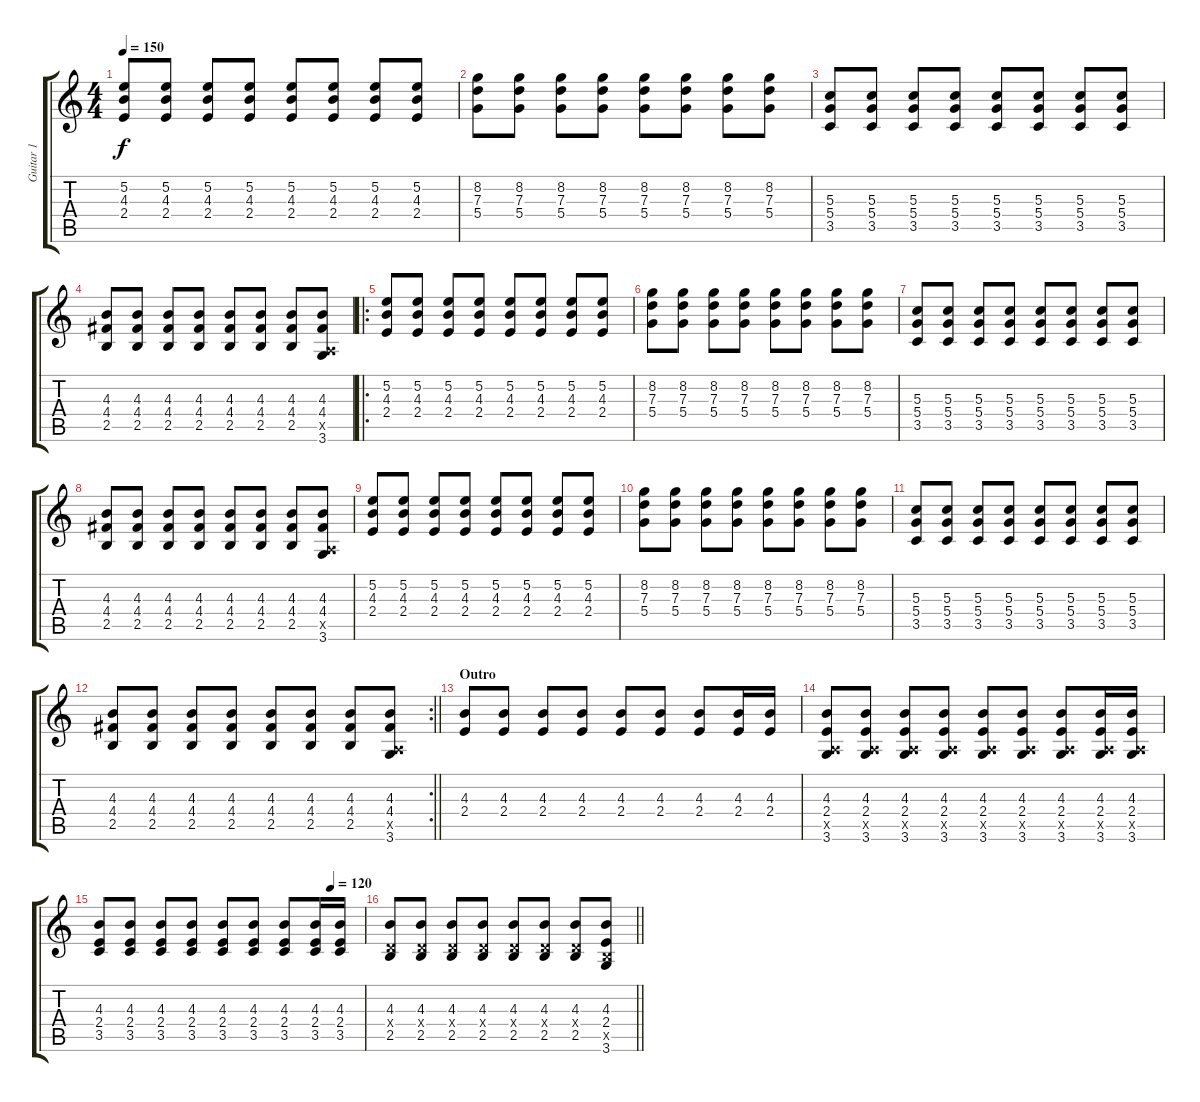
\track ("Guitar 1" "Guitar 1") {instrument acousticguitarsteel}
\staff {score tabs}
\tuning (E4 B3 G3 D3 A2 E2) {hide}
\ts (4 4)
\tempo 150
\clef g2
\ks c
(5.2 4.3 2.4).8{dy f} (5.2 4.3 2.4).8 (5.2 4.3 2.4).8 (5.2 4.3 2.4).8 (5.2 4.3 2.4).8 (5.2 4.3 2.4).8 (5.2 4.3 2.4).8 (5.2 4.3 2.4).8 |
(8.2 7.3 5.4).8 (8.2 7.3 5.4).8 (8.2 7.3 5.4).8 (8.2 7.3 5.4).8 (8.2 7.3 5.4).8 (8.2 7.3 5.4).8 (8.2 7.3 5.4).8 (8.2 7.3 5.4).8 |
(5.3 5.4 3.5).8 (5.3 5.4 3.5).8 (5.3 5.4 3.5).8 (5.3 5.4 3.5).8 (5.3 5.4 3.5).8 (5.3 5.4 3.5).8 (5.3 5.4 3.5).8 (5.3 5.4 3.5).8 |
(4.3 4.4 2.5).8 (4.3 4.4 2.5).8 (4.3 4.4 2.5).8 (4.3 4.4 2.5).8 (4.3 4.4 2.5).8 (4.3 4.4 2.5).8 (4.3 4.4 2.5).8 (4.3 4.4 0.5{x} 3.6).8 |
\ro
(5.2 4.3 2.4).8 (5.2 4.3 2.4).8 (5.2 4.3 2.4).8 (5.2 4.3 2.4).8 (5.2 4.3 2.4).8 (5.2 4.3 2.4).8 (5.2 4.3 2.4).8 (5.2 4.3 2.4).8 |
(8.2 7.3 5.4).8 (8.2 7.3 5.4).8 (8.2 7.3 5.4).8 (8.2 7.3 5.4).8 (8.2 7.3 5.4).8 (8.2 7.3 5.4).8 (8.2 7.3 5.4).8 (8.2 7.3 5.4).8 |
(5.3 5.4 3.5).8 (5.3 5.4 3.5).8 (5.3 5.4 3.5).8 (5.3 5.4 3.5).8 (5.3 5.4 3.5).8 (5.3 5.4 3.5).8 (5.3 5.4 3.5).8 (5.3 5.4 3.5).8 |
(4.3 4.4 2.5).8 (4.3 4.4 2.5).8 (4.3 4.4 2.5).8 (4.3 4.4 2.5).8 (4.3 4.4 2.5).8 (4.3 4.4 2.5).8 (4.3 4.4 2.5).8 (4.3 4.4 0.5{x} 3.6).8 |
(5.2 4.3 2.4).8 (5.2 4.3 2.4).8 (5.2 4.3 2.4).8 (5.2 4.3 2.4).8 (5.2 4.3 2.4).8 (5.2 4.3 2.4).8 (5.2 4.3 2.4).8 (5.2 4.3 2.4).8 |
(8.2 7.3 5.4).8 (8.2 7.3 5.4).8 (8.2 7.3 5.4).8 (8.2 7.3 5.4).8 (8.2 7.3 5.4).8 (8.2 7.3 5.4).8 (8.2 7.3 5.4).8 (8.2 7.3 5.4).8 |
(5.3 5.4 3.5).8 (5.3 5.4 3.5).8 (5.3 5.4 3.5).8 (5.3 5.4 3.5).8 (5.3 5.4 3.5).8 (5.3 5.4 3.5).8 (5.3 5.4 3.5).8 (5.3 5.4 3.5).8 |
\rc 2
\barLineRight lightlight
(4.3 4.4 2.5).8 (4.3 4.4 2.5).8 (4.3 4.4 2.5).8 (4.3 4.4 2.5).8 (4.3 4.4 2.5).8 (4.3 4.4 2.5).8 (4.3 4.4 2.5).8 (4.3 4.4 0.5{x} 3.6).8 |
\section ("" "Outro")
(4.3 2.4).8{instrument acousticguitarsteel} (4.3 2.4).8 (4.3 2.4).8 (4.3 2.4).8 (4.3 2.4).8 (4.3 2.4).8 (4.3 2.4).8 (4.3 2.4).16 (4.3 2.4).16 |
(4.3 2.4 0.5{x} 3.6).8 (4.3 2.4 0.5{x} 3.6).8 (4.3 2.4 0.5{x} 3.6).8 (4.3 2.4 0.5{x} 3.6).8 (4.3 2.4 0.5{x} 3.6).8 (4.3 2.4 0.5{x} 3.6).8 (4.3 2.4 0.5{x} 3.6).8 (4.3 2.4 0.5{x} 3.6).16 (4.3 2.4 0.5{x} 3.6).16 |
\tempo (120 0.875)
(4.3 2.4 3.5).8 (4.3 2.4 3.5).8 (4.3 2.4 3.5).8 (4.3 2.4 3.5).8 (4.3 2.4 3.5).8 (4.3 2.4 3.5).8 (4.3 2.4 3.5).8 (4.3 2.4 3.5).16 (4.3 2.4 3.5).16 |
\barLineRight lightlight
(4.3 0.4{x} 2.5).8 (4.3 0.4{x} 2.5).8 (4.3 0.4{x} 2.5).8 (4.3 0.4{x} 2.5).8 (4.3 0.4{x} 2.5).8 (4.3 0.4{x} 2.5).8 (4.3 0.4{x} 2.5).8 (4.3 2.4 2.5{x} 3.6).8
